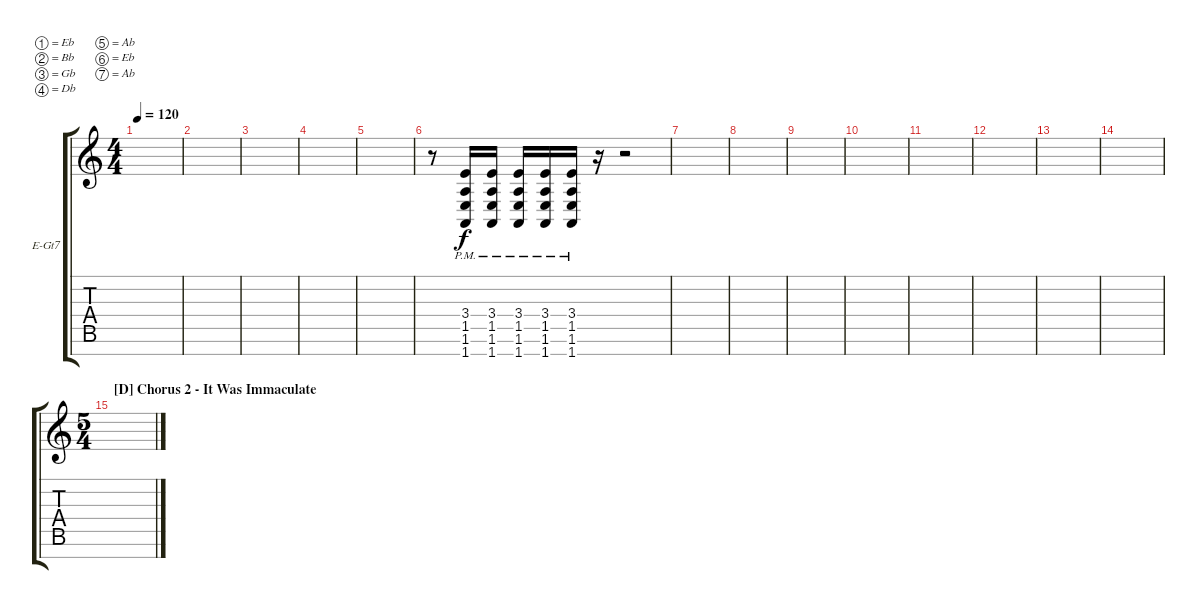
\defaultSystemsLayout 4
\bracketExtendMode groupsimilarinstruments
\firstSystemTrackNameOrientation horizontal
\otherSystemsTrackNameOrientation horizontal
\track ("Distorted Rhythm Quiet" "E-Gt7") {instrument distortionguitar}
\staff {score tabs}
\tuning (Eb4 Bb3 Gb3 Db3 Ab2 Eb2 Ab1)
\ts (4 4)
\tempo 120
\clef g2
\ks c
|
|
|
|
|
r.8 (1.7{pm} 1.6{pm} 1.5{pm} 3.4{pm}).16{dy f} (3.4{pm} 1.5{pm} 1.6{pm} 1.7{pm}).16 (3.4{pm} 1.5{pm} 1.6{pm} 1.7{pm}).16 (3.4{pm} 1.5{pm} 1.6{pm} 1.7{pm}).16 (3.4{pm} 1.5{pm} 1.6{pm} 1.7{pm}).16 r.16 r.2 |
|
|
|
|
|
|
|
|
\ts (5 4)
\section ("D" "Chorus 2 - It Was Immaculate")
